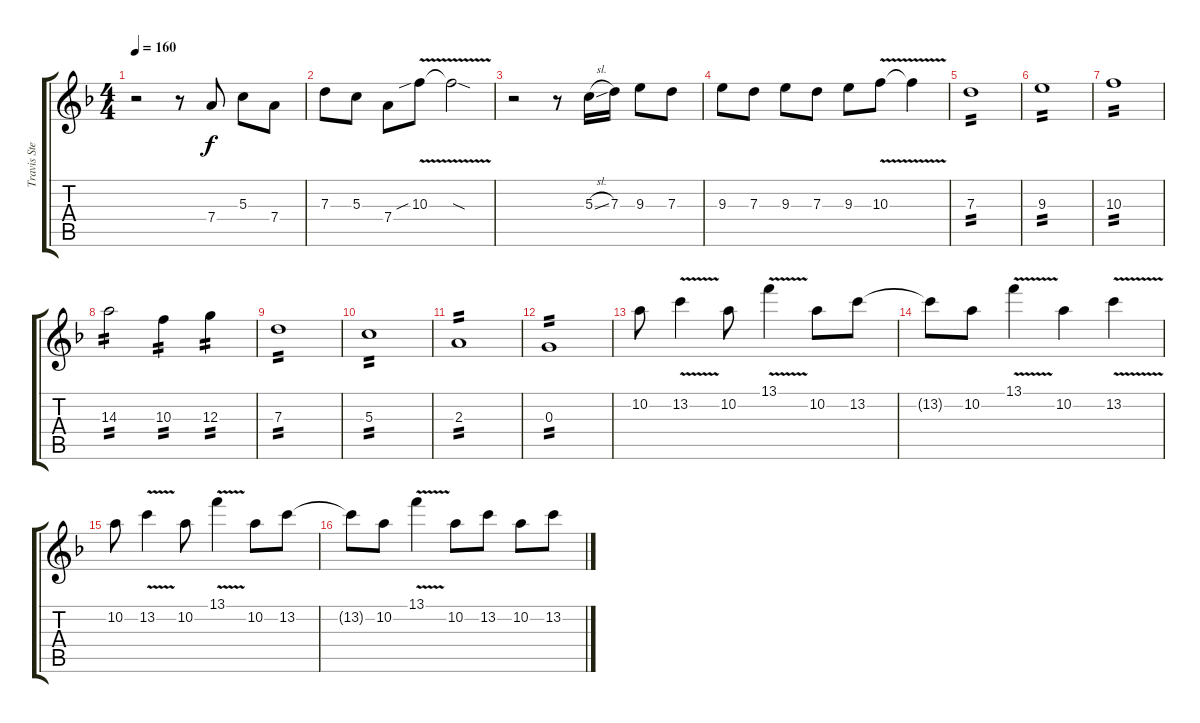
\track ("Travis Stever" "Travis Ste") {instrument distortionguitar}
\staff {score tabs}
\tuning (E4 B3 G3 D3 A2 D2) {hide}
\ts (4 4)
\tempo 160
\clef g2
\ks dminor
r.2{dy f} r.8 7.4.8 5.3.8 7.4.8 |
7.3.8 5.3.8 7.4.8 10.3{v sib}.8 10.3{sod t}.2 |
r.2 r.8 5.3{sl}.16 7.3.16 9.3.8 7.3.8 |
9.3.8 7.3.8 9.3.8 7.3.8 9.3.8 10.3{v}.8 10.3{v t}.4 |
7.3.1{tp 2} |
9.3.1{tp 2} |
10.3.1{tp 2} |
14.3.2{tp 2} 10.3.4{tp 2} 12.3.4{tp 2} |
7.3.1{tp 2} |
5.3.1{tp 2} |
2.3.1{tp 2} |
0.3.1{tp 2} |
10.2.8 13.2{v}.4 10.2.8 13.1{v}.4 10.2.8 13.2.8 |
13.2{t}.8 10.2.8 13.1{v}.4 10.2.4 13.2{v}.4 |
10.2.8 13.2{v}.4 10.2.8 13.1{v}.4 10.2.8 13.2.8 |
13.2{t}.8 10.2.8 13.1{v}.4 10.2.8 13.2.8 10.2.8 13.2.8
